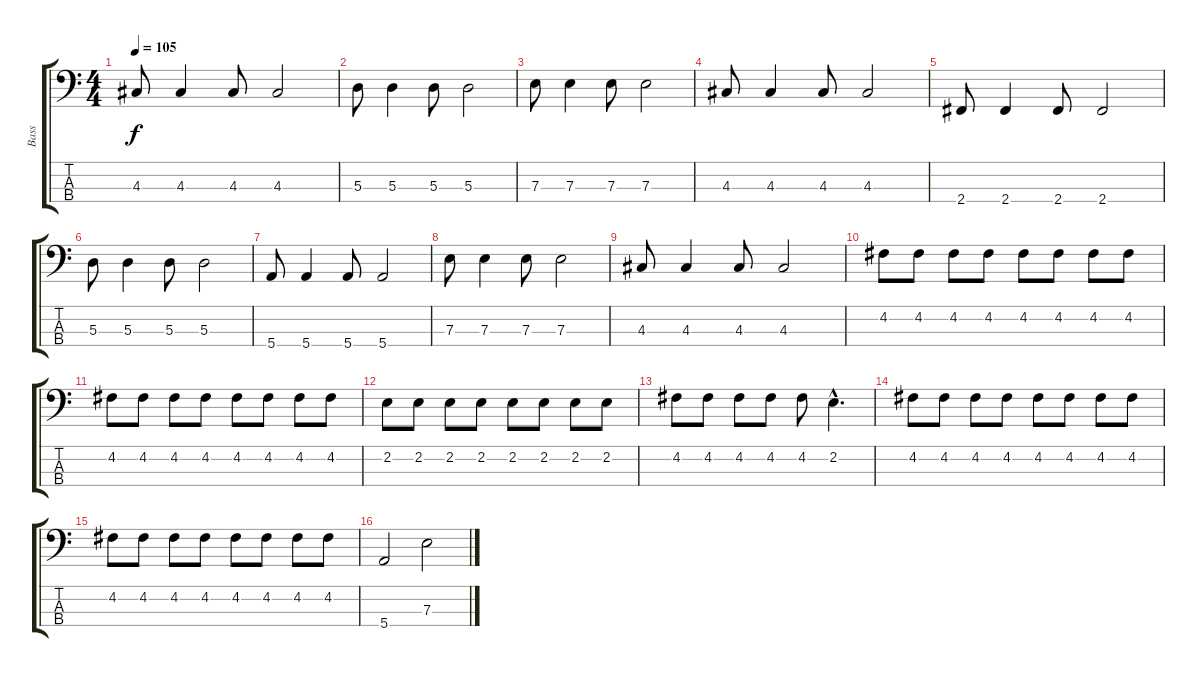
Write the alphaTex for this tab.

\track ("Bass" "Bass") {instrument electricbassfinger}
\staff {score tabs}
\tuning (G2 D2 A1 E1) {hide}
\ts (4 4)
\tempo 105
\clef f4
\ks c
4.3.8{dy f} 4.3.4 4.3.8 4.3.2 |
5.3.8 5.3.4 5.3.8 5.3.2 |
7.3.8 7.3.4 7.3.8 7.3.2 |
4.3.8 4.3.4 4.3.8 4.3.2 |
2.4.8 2.4.4 2.4.8 2.4.2 |
5.3.8 5.3.4 5.3.8 5.3.2 |
5.4.8 5.4.4 5.4.8 5.4.2 |
7.3.8 7.3.4 7.3.8 7.3.2 |
4.3.8 4.3.4 4.3.8 4.3.2 |
4.2.8 4.2.8 4.2.8 4.2.8 4.2.8 4.2.8 4.2.8 4.2.8 |
4.2.8 4.2.8 4.2.8 4.2.8 4.2.8 4.2.8 4.2.8 4.2.8 |
2.2.8 2.2.8 2.2.8 2.2.8 2.2.8 2.2.8 2.2.8 2.2.8 |
4.2.8 4.2.8 4.2.8 4.2.8 4.2.8 2.2{hac}.4{d} |
4.2.8 4.2.8 4.2.8 4.2.8 4.2.8 4.2.8 4.2.8 4.2.8 |
4.2.8 4.2.8 4.2.8 4.2.8 4.2.8 4.2.8 4.2.8 4.2.8 |
5.4.2 7.3.2
